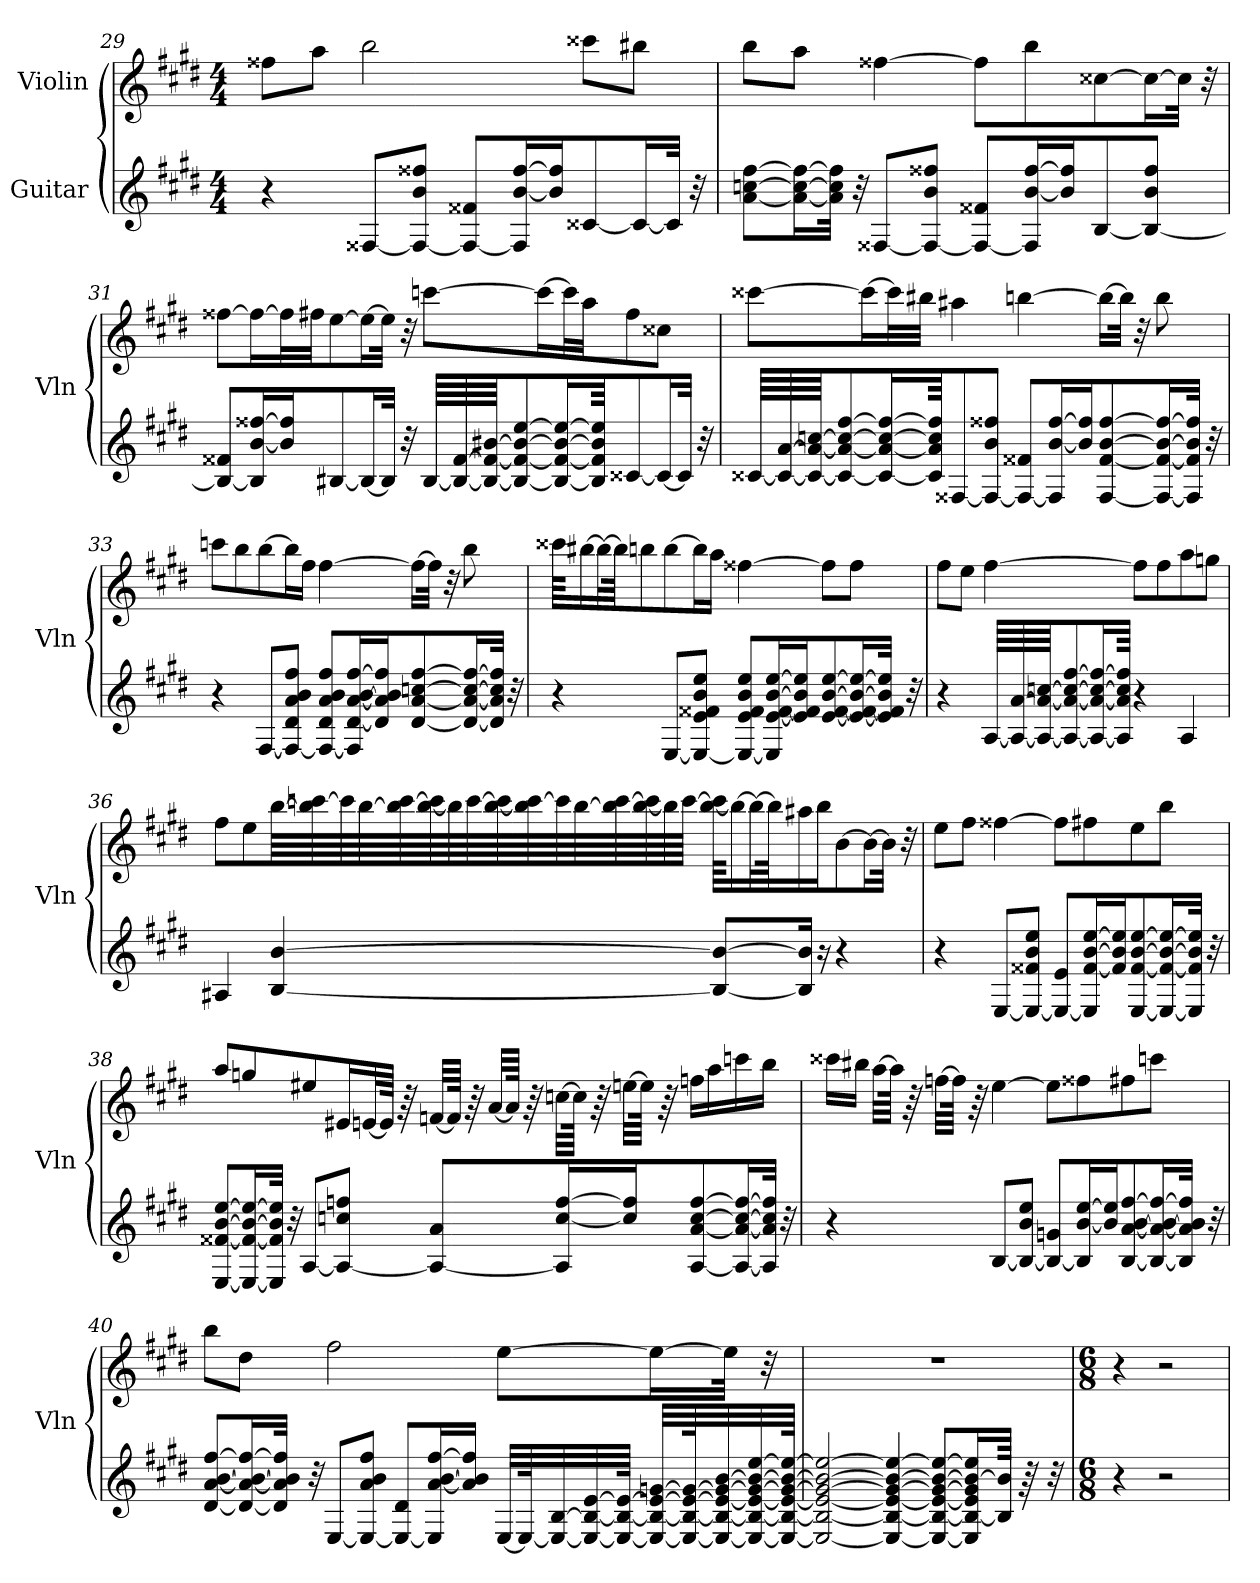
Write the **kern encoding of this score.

**kern	**kern
*part2	*part1
*staff2	*staff1
*I"Guitar	*I"Violin
*	*I'Vln
!!LO:LB:g=z
*clefG2	*clefG2
*k[f#c#g#d#]	*k[f#c#g#d#]
*E:	*E:
*M4/4	*M4/4
=29	=29
4r	8ff##X\L
.	8aa\J
[8F##X/L	2bb\
8F##/_ 8b/ 8ff##X/J	.
8F##/_ 8f##X/L	.
16F##/] [16b/ [16ff##/L	.
16b/] 16ff##/]J	.
[8c##X/	8ccc##X\L
16c##/L_	8bb#X\J
32c##/JJk]	.
32r	.
=30	=30
[8a\ [8ccn\ [8ff#\L	8bb\L
16a\_ 16cc\_ 16ff#\_L	8aa\J
32a\] 32cc\] 32ff#\]JJk	.
32r	.
[8F##X/L	[4ff##X\
8F##/_ 8b/ 8ff##X/J	.
8F##/_ 8f##X/L	8ff##\L]
16F##/] [16b/ [16ff##/L	8bb\
16b/] 16ff##/]J	.
[8B/	[8cc##X\
8B/_ 8b/ 8ff##/J	16cc##\L_
.	32cc##\JJk]
.	32r
!!LO:PB:g=z
=31	=31
8B/_ 8f##X/L	[8ff##X\L
16B/] [16b/ [16ff##X/L	16ff##\L_
16b/] 16ff##/]J	32ff##\L]
.	32ff#X\JJ
[8B#X/	[8ee\
16B#/L_	16ee\L_
32B#/JJk]	32ee\JJk]
32r	32r
[64B#/LLLL	[8cccn\L
64B#/_ [64f##/	.
64B#/_ 64f##/_ [64b#X/JJJ	.
8B#/_ 8f##/_ 8b#/_ [8ee/	.
.	16ccc\L_
16B#/_ 16f##/_ 16b#/_ 16ee/_L	.
.	32ccc\L]
.	32aa\JJ
64B#/] 64f##/] 64b#/] 64ee/]JKK	.
[8c##X/	8ff#\
16c##/L_	8cc##X\J
32c##/JJk]	.
32r	.
=32	=32
[64c##X/LLLL	[8ccc##X\L
64c##/_ [64a/	.
64c##/_ 64a/_ [64ccn/JJJ	.
8c##/_ 8a/_ 8cc/_ [8ff#/	.
.	16ccc##\L_
16c##/_ 16a/_ 16cc/_ 16ff#/_L	.
.	32ccc##\L]
.	32bb#X\JJJ
64c##/] 64a/] 64cc/] 64ff#/]JKK	.
[8F##X/	4aa#X\
8F##/_ 8b/ 8ff##X/J	.
8F##/_ 8f##X/L	[4bbn\
16F##/] [16b/ [16ff##/L	.
16b/] 16ff##/]J	.
[8F##/ [8f##/ [8b/ [8ff##/	16bb\LL_
.	32bb\JJk]
.	32r
16F##/_ 16f##/_ 16b/_ 16ff##/_L	8bb\
32F##/] 32f##/] 32b/] 32ff##/]JJk	.
32r	.
!!LO:LB:g=z
=33	=33
4r	8cccn\L
.	8bb\
[8F#/L	[8bb\
8F#/_ 8d#/ 8a/ 8b/ 8ff#/J	16bb\L]
.	16ff#\JJ
8F#/_ 8d#/ 8a/ 8b/ 8ff#/L	[4ff#\
16F#/] [16d#/ [16a/ [16b/ [16ff#/L	.
16d#/] 16a/] 16b/] 16ff#/]J	.
[8d#/ [8a/ [8ccn/ [8ff#/	16ff#\LL_
.	32ff#\JJk]
.	32r
16d#/_ 16a/_ 16cc/_ 16ff#/_L	8bb\
32d#/] 32a/] 32cc/] 32ff#/]JJk	.
32r	.
=34	=34
4r	64ccc##X\KKLL
.	[16bb#X\
.	32bb#\L_
.	64bb#\JJK]
.	8bbn\
[8E/L	[8bb\
8E/_ 8e/ 8f##X/ 8b/ 8ee/J	16bb\L]
.	16aa\JJ
8E/_ 8e/ 8f##/ 8b/ 8ee/L	[4ff##X\
16E/] [16e/ [16f##/ [16b/ [16ee/L	.
16e/] 16f##/] 16b/] 16ee/]J	.
[8e/ [8f##/ [8b/ [8ee/	8ff##\L]
16e/_ 16f##/_ 16b/_ 16ee/_L	8ff##\J
32e/] 32f##/] 32b/] 32ee/]JJk	.
32r	.
!!LO:LB:g=z
=35	=35
4r	8ff#\L
.	8ee\J
[64A/LLLL	[4ff#\
64A/_ [64a/	.
64A/_ 64a/_ [64ccn/JJJ	.
8A/_ 8a/_ 8cc/_ [8ff#/	.
16A/_ 16a/_ 16cc/_ 16ff#/_L	.
64A/] 64a/] 64cc/] 64ff#/]JJkk	.
4r	8ff#\L]
.	8ff#\
4A/	8aa\
.	8ggn\J
!!LO:LB:g=z
=36	=36
4A#X/	8ff#\L
.	8ee\
[4B/ [4b/	[64bb\LLL
.	64bb\] [64cccn\
.	64ccc\]
.	[64bb\
.	64bb\] [64ccc\
.	[64bb\ 64ccc\]
.	64bb\]
.	[64ccc\
.	[64bb\ 64ccc\]
.	64bb\] [64ccc\
.	64ccc\]
.	[64bb\
.	64bb\] [64ccc\
.	[64bb\ 64ccc\]
.	64bb\]
.	[64ccc\JJJJ
8B/_ 8b/_L	[64bb\ 64ccc\]KKLL
.	16bb\_
.	32bb\L_
.	64bb\JK]
16B/] 16b/]Jk	16aa#X\
16r	16bb\J
4r	[8b\
.	16b\L_
.	32b\JJk]
.	32r
!!LO:LB:g=z
=37	=37
4r	8ee\L
.	8ff#\J
[8E/L	[4ff##X\
8E/_ 8f##X/ 8b/ 8ee/J	.
8E/_ 8e/L	8ff##\L]
16E/] [16f##/ [16b/ [16ee/L	8ff#X\
16f##/] 16b/] 16ee/]J	.
[8E/ [8f##/ [8b/ [8ee/	8ee\
16E/_ 16f##/_ 16b/_ 16ee/_L	8bb\J
32E/] 32f##/] 32b/] 32ee/]JJk	.
32r	.
=38	=38
[8E/ [8f##X/ [8b/ [8ee/L	8aa/L
16E/_ 16f##/_ 16b/_ 16ee/_L	8ggn/
32E/] 32f##/] 32b/] 32ee/]JJk	.
32r	.
[8A/L	8ee#X/
8A/_ 8ccn/ 8ffn/J	16e#X/L
.	[32en/L
.	64e/JJJk]
.	64r
8A/_ 8a/L	[32fn/LLL
.	64f/JJJk]
.	64r
.	[32a/LLL
.	64a/JJJk]
.	64r
16A/] [16cc/ [16ff/L	[32ccn\LLL
.	64cc\JJJk]
.	64r
16cc/] 16ff/]J	[32een\LLL
.	64ee\JJJk]
.	64r
[8A/ [8a/ [8cc/ [8ff/	16ffn\LL
.	16aa\
16A/_ 16a/_ 16cc/_ 16ff/_L	16cccn\
32A/] 32a/] 32cc/] 32ff/]JJk	16bb\JJ
32r	.
!!LO:PB:g=z
=39	=39
4r	16ccc##X\LL
.	16bb#X\JJ
.	[32aa\LLL
.	64aa\JJJk]
.	64r
.	[32ffn\LLL
.	64ff\JJJk]
.	64r
[8B/L	[4ee\
8B/_ 8b/ 8ee/J	.
8B/_ 8gn/L	8ee\L]
16B/] [16b/ [16ee/L	8ff##X\
16b/] 16ee/]J	.
[8B/ [8a/ [8b/ [8ff#/	8ff#X\
16B/_ 16a/_ 16b/_ 16ff#/_L	8cccn\J
32B/] 32a/] 32b/] 32ff#/]JJk	.
32r	.
!!LO:LB:g=z
=40	=40
[8d#/ [8a/ [8b/ [8ff#/L	8bb\L
16d#/_ 16a/_ 16b/_ 16ff#/_L	8dd#\J
32d#/] 32a/] 32b/] 32ff#/]JJk	.
32r	.
[8E/L	2ff#\
8E/_ 8a/ 8b/ 8ff#/J	.
8E/_ 8d#/L	.
16E/] [16a/ [16b/ [16ff#/L	.
16a/] 16b/] 16ff#/]JJ	.
[32E/LLL	[8ee\L
64E/K_	.
32E/_ [32B/	.
32E/_ 32B/_ [32e/	.
64E/_ 64B/_ 64e/_JJJk	.
32E/_ 32B/_ 32e/_ [32gn/LLL	16ee\L_
64E/_ 64B/_ 64e/_ 64g/_K	.
32E/_ 32B/_ 32e/_ 32g/_ [32b/	.
.	32ee\JJk]
32E/_ 32B/_ 32e/_ 32g/_ 32b/_ [32ee/	.
.	32r
64E/_ 64B/_ 64e/_ 64g/_ 64b/_ 64ee/_JJJk	.
=41	=41
2E/_ 2B/_ 2e/_ 2g/_ 2b/_ 2ee/_	1r
4E/_ 4B/_ 4e/_ 4g/_ 4b/_ 4ee/_	.
8E/_ 8B/_ 8e/_ 8g/_ 8b/_ 8ee/_L	.
16E/] 16B/_ 16e/] 16g/] 16b/_ 16ee/]L	.
64B/] 64b/]JJkk	.
64r	.
32r	.
=42	=42
*M6/8	*M6/8
4r	4r
2r	2r
=	=
*-	*-
